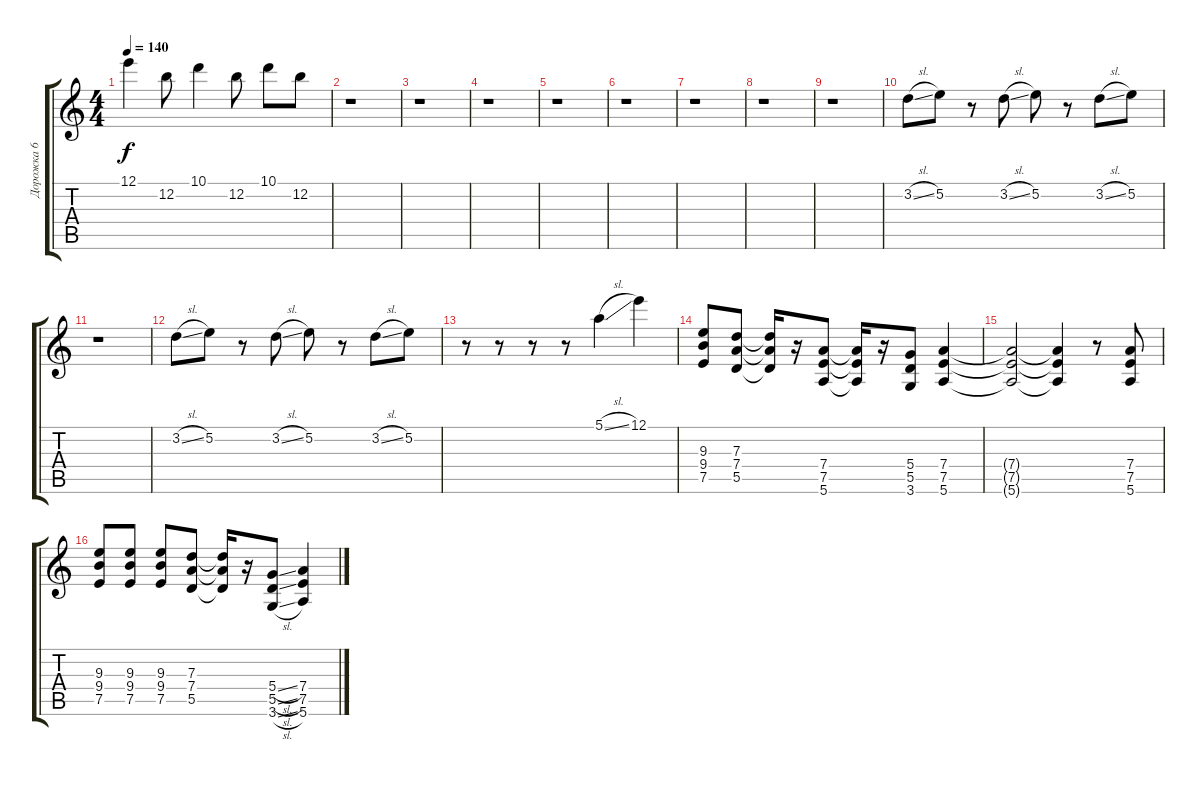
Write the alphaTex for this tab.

\track ("Дорожка 6" "Дорожка 6") {instrument overdrivenguitar}
\staff {score tabs}
\tuning (E4 B3 G3 D3 A2 E2) {hide}
\ts (4 4)
\tempo 140
\clef g2
\ks c
12.1.4{dy f} 12.2.8 10.1.4 12.2.8 10.1.8 12.2.8 |
r.1 |
r.1 |
r.1 |
r.1 |
r.1 |
r.1 |
r.1 |
r.1 |
3.2{sl}.8{volume 13 instrument overdrivenguitar} 5.2.8 r.8 3.2{sl}.8 5.2.8 r.8 3.2{sl}.8 5.2.8 |
r.1 |
3.2{sl}.8 5.2.8 r.8 3.2{sl}.8 5.2.8 r.8 3.2{sl}.8 5.2.8 |
r.8 r.8 r.8 r.8 5.1{sl}.4 12.1.4 |
(9.3 9.4 7.5).8{volume 11 instrument electricguitarclean} (7.3 7.4 5.5).8 (7.3{t} 7.4{t} 5.5{t}).16 r.16 (7.4 7.5 5.6).8 (7.4{t} 7.5{t} 5.6{t}).16 r.16 (5.4 5.5 3.6).8 (7.4 7.5 5.6).4 |
(7.4{t} 7.5{t} 5.6{t}).2 (7.4{t} 7.5{t} 5.6{t}).4 r.8 (7.4 7.5 5.6).8 |
(9.3 9.4 7.5).8 (9.3 9.4 7.5).8 (9.3 9.4 7.5).8 (7.3 7.4 5.5).8 (7.3{t} 7.4{t} 5.5{t}).16 r.16 (5.4{sl} 5.5{sl} 3.6{sl}).8 (7.4 7.5 5.6).4
